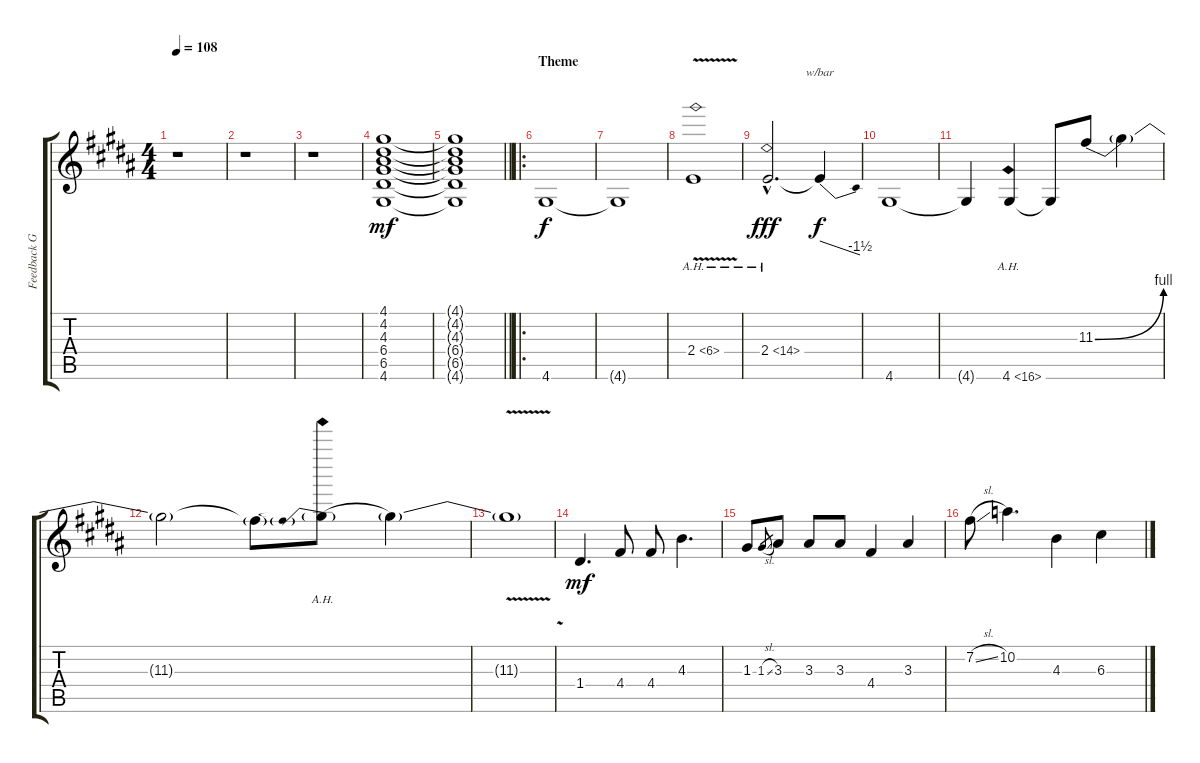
\track ("Feedback Guitar / Hammering" "Feedback G") {instrument distortionguitar}
\staff {score tabs}
\tuning (E4 B3 G3 D3 A2 E2) {hide}
\ts (4 4)
\tempo 108
\clef g2
\ks g#minor
r.1{dy mp} |
r.1 |
r.1 |
(4.1 4.2 4.3 6.4 6.5 4.6).1{dy mf volume 12} |
\barLineRight lightlight
(4.1{t} 4.2{t} 4.3{t} 6.4{t} 6.5{t} 4.6{t}).1 |
\ro
\section ("" "Theme")
4.6.1{dy f volume 9 instrument distortionguitar} |
4.6{t}.1 |
2.4{ah 4 v}.1 |
2.4{ah 12 hac}.2{d dy fff} 2.4{t}.4{tbe (dive default 0 0 60 -6) dy f} |
4.6.1 |
4.6{t}.4 4.6{ah 12}.4 4.6{t}.8 11.3{be (bend 0 0 60 4)}.8 11.3{t}.4 |
11.3{t}.2 11.3{t}.8 11.3{be (prebend 0 4 60 4) ah 8 t}.8 11.3{t}.4 |
11.3{v t}.1 |
1.4.4{d dy mf volume 3} 4.4.8 4.4.8 4.3.4{d} |
1.3.8 1.3{sl}.8{gr} 3.3.8 3.3.8 3.3.8 4.4.4 3.3.4 |
7.2{sl}.8 10.2.4{d} 4.3.4 6.3.4
